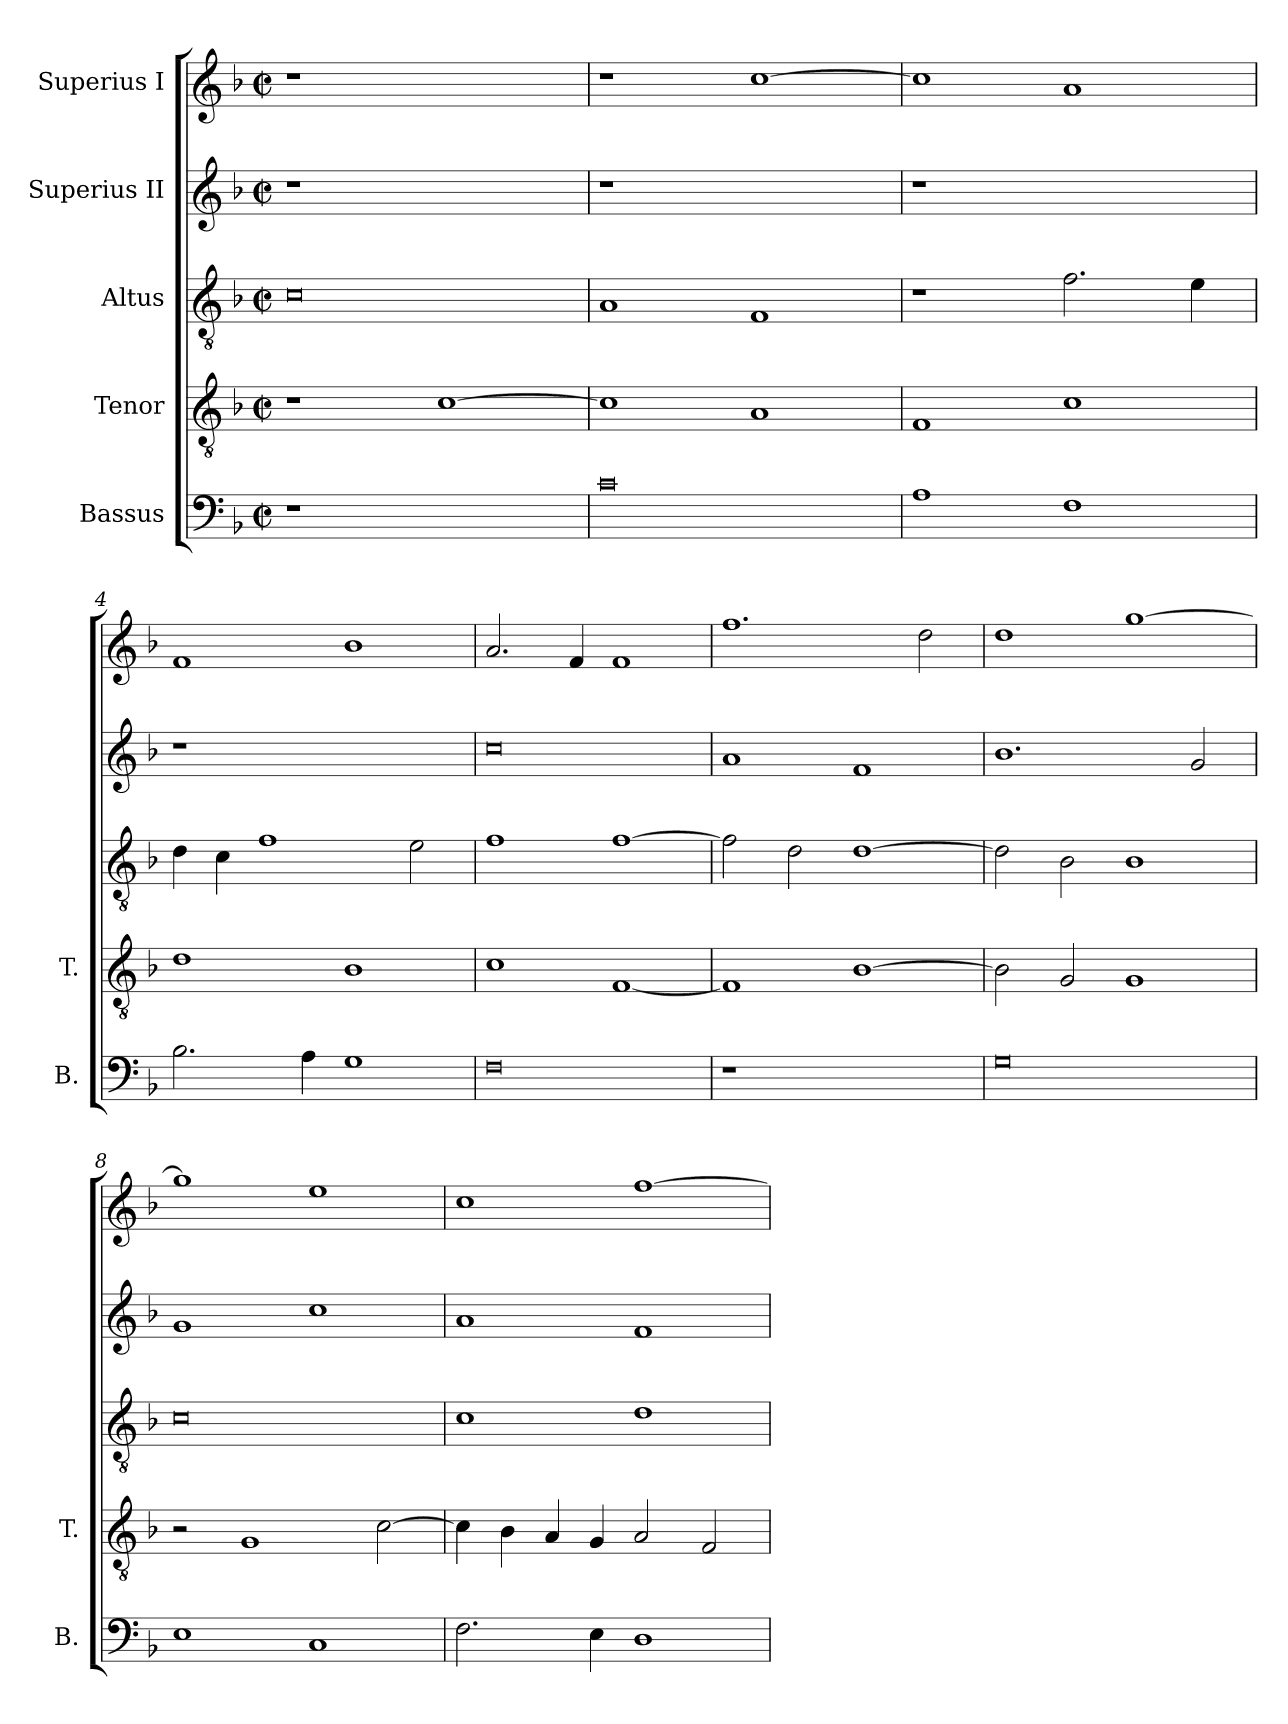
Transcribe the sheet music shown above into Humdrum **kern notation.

**kern	**kern	**kern	**kern	**kern
*part5	*part4	*part3	*part2	*part1
*staff5	*staff4	*staff3	*staff2	*staff1
*I"Bassus	*I"Tenor	*I"Altus	*I"Superius II	*I"Superius I
*I'B.	*I'T.	*	*	*
!!LO:PB:g=z
*clefF4	*clefGv2	*clefGv2	*clefG2	*clefG2
*	*ITrd7c12	*ITrd7c12	*	*
*k[b-]	*k[b-]	*k[b-]	*k[b-]	*k[b-]
*F:	*F:	*F:	*F:	*F:
*M2/2	*M2/2	*M2/2	*M2/2	*M2/2
*met(c|)	*met(c|)	*met(c|)	*met(c|)	*met(c|)
=1	=1	=1	=1	=1
!LO:N:vis=1	!	!	!LO:N:vis=1	!LO:N:vis=1
1r	1r	0Ci	1r	1r
1ryy	[>1Ci	.	1ryy	1ryy
=2	=2	=2	=2	=2
!	!	!	!LO:N:vis=1	!
0ci	1Ci]	1AAi	1r	1r
.	1AAi	1FFi	1ryy	[>1cci
=3	=3	=3	=3	=3
!	!	!	!LO:N:vis=1	!
1Ai	1FFi	1r	1r	1cci]
1Fi	1Ci	2.Fi\	1ryy	1ai
.	.	4Ei\	.	.
=4	=4	=4	=4	=4
!	!	!	!LO:N:vis=1	!
2.B-i\	1Di	4Di\	1r	1fi
.	.	4Ci\	.	.
.	.	1Fi	.	.
4Ai\	.	.	.	.
1Gi	1BB-i	.	1ryy	1b-i
.	.	2Ei\	.	.
=5	=5	=5	=5	=5
0Fi	1Ci	1Fi	0cci	2.ai/
.	.	.	.	4fi/
.	[<1FFi	[>1Fi	.	1fi
!!LO:LB:g=z
=6	=6	=6	=6	=6
!LO:N:vis=1	!	!	!	!
1r	1FFi]	2Fi\]	1ai	1.ffi
.	.	2Di\	.	.
1ryy	[>1BB-i	[>1Di	1fi	.
.	.	.	.	2ddi\
=7	=7	=7	=7	=7
0Gi	2BB-i\]	2Di\]	1.b-i	1ddi
.	2GGi/	2BB-i\	.	.
.	1GGi	1BB-i	.	[>1ggi
.	.	.	2gi/	.
=8	=8	=8	=8	=8
1Ei	2r	0Ci	1gi	1ggi]
.	1GGi	.	.	.
1Ci	.	.	1cci	1eei
.	[>2Ci\	.	.	.
=9	=9	=9	=9	=9
2.Fi\	4Ci\]	1Ci	1ai	1cci
.	4BB-i\	.	.	.
.	4AAi/	.	.	.
4Ei\	4GGi/	.	.	.
1Di	2AAi/	1Di	1fi	[>1ffi
.	2FFi/	.	.	.
=	=	=	=	=
*-	*-	*-	*-	*-
